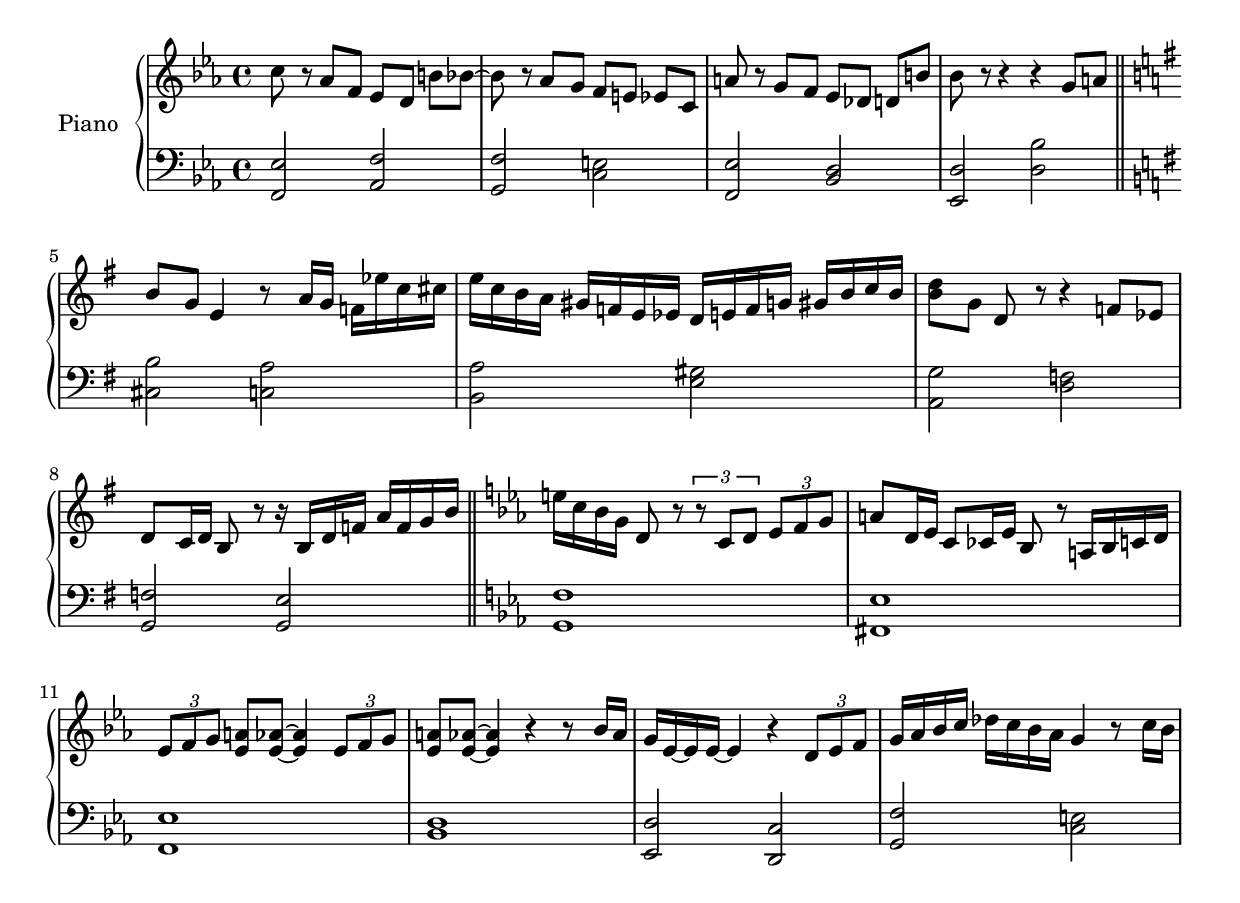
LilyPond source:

\version "2.22.2"

\include "swing.ly"

upper = \relative c' {
  \clef treble
  \key ees \major
  \time 4/4

  c'8 r aes f ees d b' bes~
  | bes r aes g f e ees c
  | a' r g f ees des d b'
  | bes r r4 r g8 a
  \bar "||"
  \key g \major
  | b g e4 r8 a16 g f ees' c cis
  | e c b a gis f e ees d e f g gis b c b
  | <b d>8 g d r r4 f8 ees
  | d c16 d b8 r r16 b d f a f g b
  \bar "||"
  \key ees \major
  | e c bes g d8 r \tuplet 3/2 {r c d} \tuplet 3/2 {ees f g}
  | a d,16 ees c8 ces16 ees bes8 r a16 bes c d
  | \tuplet 3/2 {ees8 f g} <a ees>8 <aes ees>~ <aes ees>4 \tuplet 3/2 {ees8 f g}
  | <a ees> <aes ees>~ <aes ees>4 r r8 bes16 aes
  | g ees~ ees ees~ ees4 r \tuplet 3/2 {d8 ees f}
  | g16 aes bes c des c bes aes g4 r8 c16 bes

}

lower = \relative c {
  \clef bass
  \key ees \major
  \time 4/4

  <f, ees'>2 <aes f'>
  | <g f'> <c e>
  | <f, ees'> <bes d>
  | <ees, d'> <d' bes'>
  \bar "||"
  \key g \major
  | <cis b'> <c  a'>
  | <b a'> <e gis>
  | <a, g'> <d f>
  | <g, f'> <g e'>
  \bar "||"
  \key ees \major
  | <g f'>1
  | <fis ees'>
  | <f ees'>
  | <bes d>
  | <ees, d'>2 <d c'>
  | <g f'> <c e>

}

\score {
  \tripletFeel 8 {
    \new PianoStaff \with { instrumentName = "Piano" }
    <<
      \new Staff = "upper" \upper
      \new Staff = "lower" \lower
    >>
  }
  \layout { }
  \midi {
    \tempo 4 = 120
  }
}
